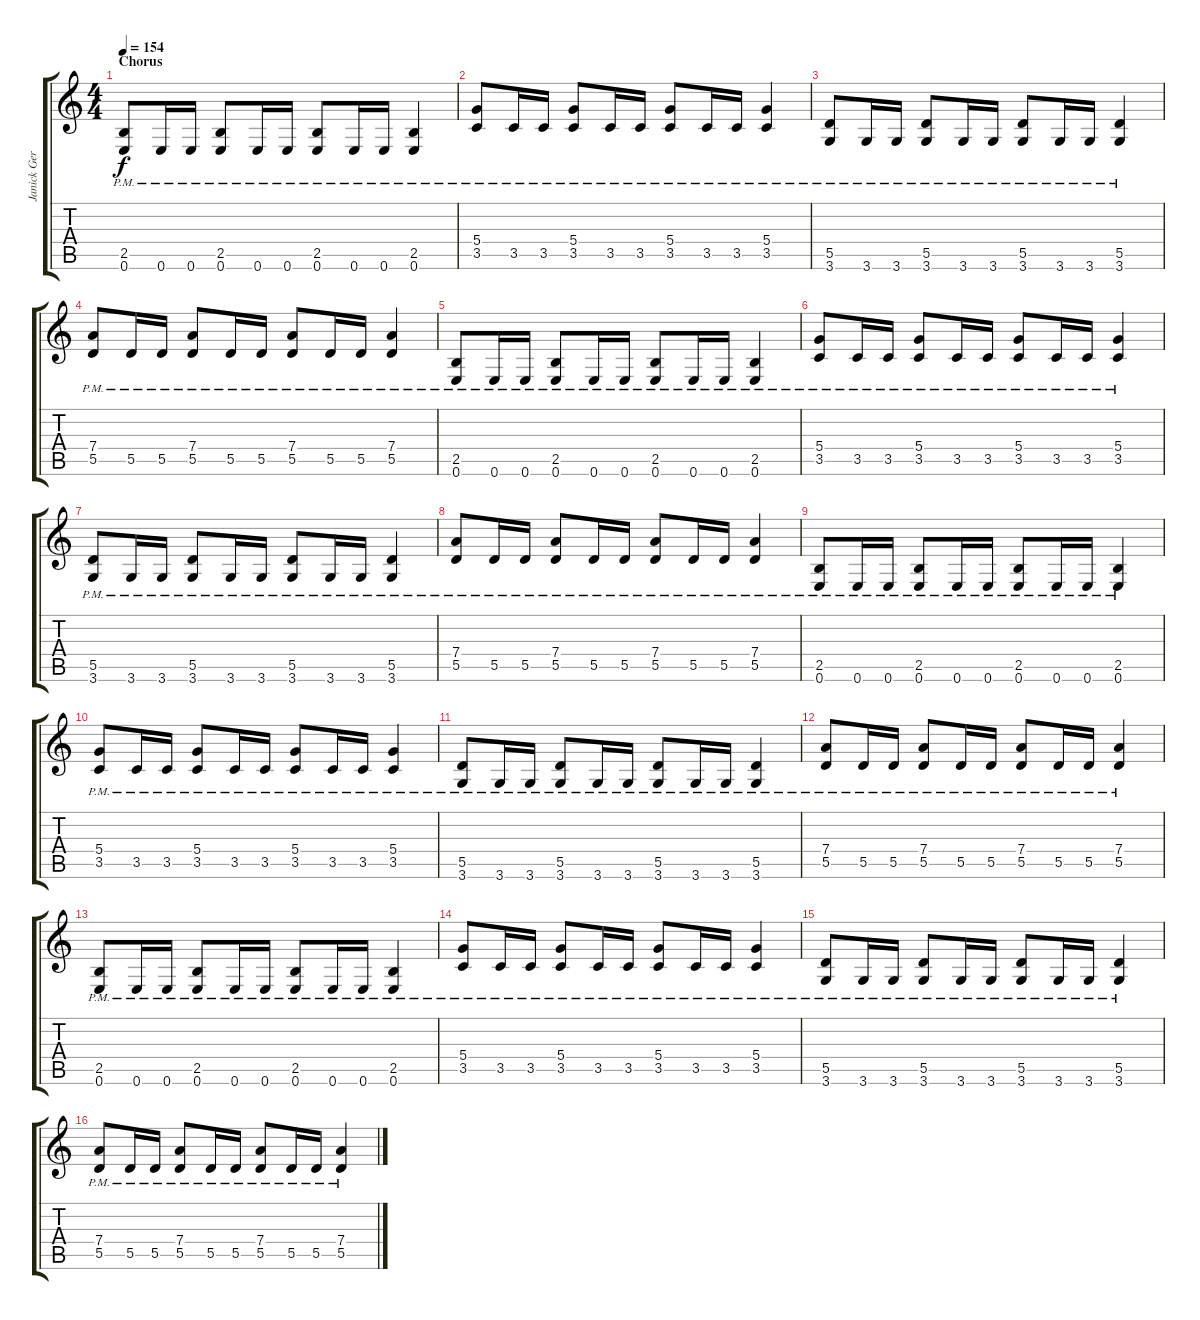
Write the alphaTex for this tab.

\track ("Janick Gers" "Janick Ger") {instrument distortionguitar}
\staff {score tabs}
\tuning (E4 B3 G3 D3 A2 E2) {hide}
\ts (4 4)
\section ("" "Chorus")
\tempo 154
\clef g2
\ks c
(2.5{pm} 0.6{pm}).8{dy f volume 14} 0.6{pm}.16 0.6{pm}.16 (2.5{pm} 0.6{pm}).8 0.6{pm}.16 0.6{pm}.16 (2.5{pm} 0.6{pm}).8 0.6{pm}.16 0.6{pm}.16 (2.5{pm} 0.6{pm}).4 |
(5.4{pm} 3.5{pm}).8 3.5{pm}.16 3.5{pm}.16 (5.4{pm} 3.5{pm}).8 3.5{pm}.16 3.5{pm}.16 (5.4{pm} 3.5{pm}).8 3.5{pm}.16 3.5{pm}.16 (5.4{pm} 3.5{pm}).4 |
(5.5{pm} 3.6{pm}).8 3.6{pm}.16 3.6{pm}.16 (5.5{pm} 3.6{pm}).8 3.6{pm}.16 3.6{pm}.16 (5.5{pm} 3.6{pm}).8 3.6{pm}.16 3.6{pm}.16 (5.5{pm} 3.6{pm}).4 |
(7.4{pm} 5.5{pm}).8 5.5{pm}.16 5.5{pm}.16 (7.4{pm} 5.5{pm}).8 5.5{pm}.16 5.5{pm}.16 (7.4{pm} 5.5{pm}).8 5.5{pm}.16 5.5{pm}.16 (7.4{pm} 5.5{pm}).4 |
(2.5{pm} 0.6{pm}).8 0.6{pm}.16 0.6{pm}.16 (2.5{pm} 0.6{pm}).8 0.6{pm}.16 0.6{pm}.16 (2.5{pm} 0.6{pm}).8 0.6{pm}.16 0.6{pm}.16 (2.5{pm} 0.6{pm}).4 |
(5.4{pm} 3.5{pm}).8 3.5{pm}.16 3.5{pm}.16 (5.4{pm} 3.5{pm}).8 3.5{pm}.16 3.5{pm}.16 (5.4{pm} 3.5{pm}).8 3.5{pm}.16 3.5{pm}.16 (5.4{pm} 3.5{pm}).4 |
(5.5{pm} 3.6{pm}).8 3.6{pm}.16 3.6{pm}.16 (5.5{pm} 3.6{pm}).8 3.6{pm}.16 3.6{pm}.16 (5.5{pm} 3.6{pm}).8 3.6{pm}.16 3.6{pm}.16 (5.5{pm} 3.6{pm}).4 |
(7.4{pm} 5.5{pm}).8 5.5{pm}.16 5.5{pm}.16 (7.4{pm} 5.5{pm}).8 5.5{pm}.16 5.5{pm}.16 (7.4{pm} 5.5{pm}).8 5.5{pm}.16 5.5{pm}.16 (7.4{pm} 5.5{pm}).4 |
(2.5{pm} 0.6{pm}).8 0.6{pm}.16 0.6{pm}.16 (2.5{pm} 0.6{pm}).8 0.6{pm}.16 0.6{pm}.16 (2.5{pm} 0.6{pm}).8 0.6{pm}.16 0.6{pm}.16 (2.5{pm} 0.6{pm}).4 |
(5.4{pm} 3.5{pm}).8 3.5{pm}.16 3.5{pm}.16 (5.4{pm} 3.5{pm}).8 3.5{pm}.16 3.5{pm}.16 (5.4{pm} 3.5{pm}).8 3.5{pm}.16 3.5{pm}.16 (5.4{pm} 3.5{pm}).4 |
(5.5{pm} 3.6{pm}).8 3.6{pm}.16 3.6{pm}.16 (5.5{pm} 3.6{pm}).8 3.6{pm}.16 3.6{pm}.16 (5.5{pm} 3.6{pm}).8 3.6{pm}.16 3.6{pm}.16 (5.5{pm} 3.6{pm}).4 |
(7.4{pm} 5.5{pm}).8 5.5{pm}.16 5.5{pm}.16 (7.4{pm} 5.5{pm}).8 5.5{pm}.16 5.5{pm}.16 (7.4{pm} 5.5{pm}).8 5.5{pm}.16 5.5{pm}.16 (7.4{pm} 5.5{pm}).4 |
(2.5{pm} 0.6{pm}).8 0.6{pm}.16 0.6{pm}.16 (2.5{pm} 0.6{pm}).8 0.6{pm}.16 0.6{pm}.16 (2.5{pm} 0.6{pm}).8 0.6{pm}.16 0.6{pm}.16 (2.5{pm} 0.6{pm}).4 |
(5.4{pm} 3.5{pm}).8 3.5{pm}.16 3.5{pm}.16 (5.4{pm} 3.5{pm}).8 3.5{pm}.16 3.5{pm}.16 (5.4{pm} 3.5{pm}).8 3.5{pm}.16 3.5{pm}.16 (5.4{pm} 3.5{pm}).4 |
(5.5{pm} 3.6{pm}).8 3.6{pm}.16 3.6{pm}.16 (5.5{pm} 3.6{pm}).8 3.6{pm}.16 3.6{pm}.16 (5.5{pm} 3.6{pm}).8 3.6{pm}.16 3.6{pm}.16 (5.5{pm} 3.6{pm}).4 |
(7.4{pm} 5.5{pm}).8 5.5{pm}.16 5.5{pm}.16 (7.4{pm} 5.5{pm}).8 5.5{pm}.16 5.5{pm}.16 (7.4{pm} 5.5{pm}).8 5.5{pm}.16 5.5{pm}.16 (7.4{pm} 5.5{pm}).4
